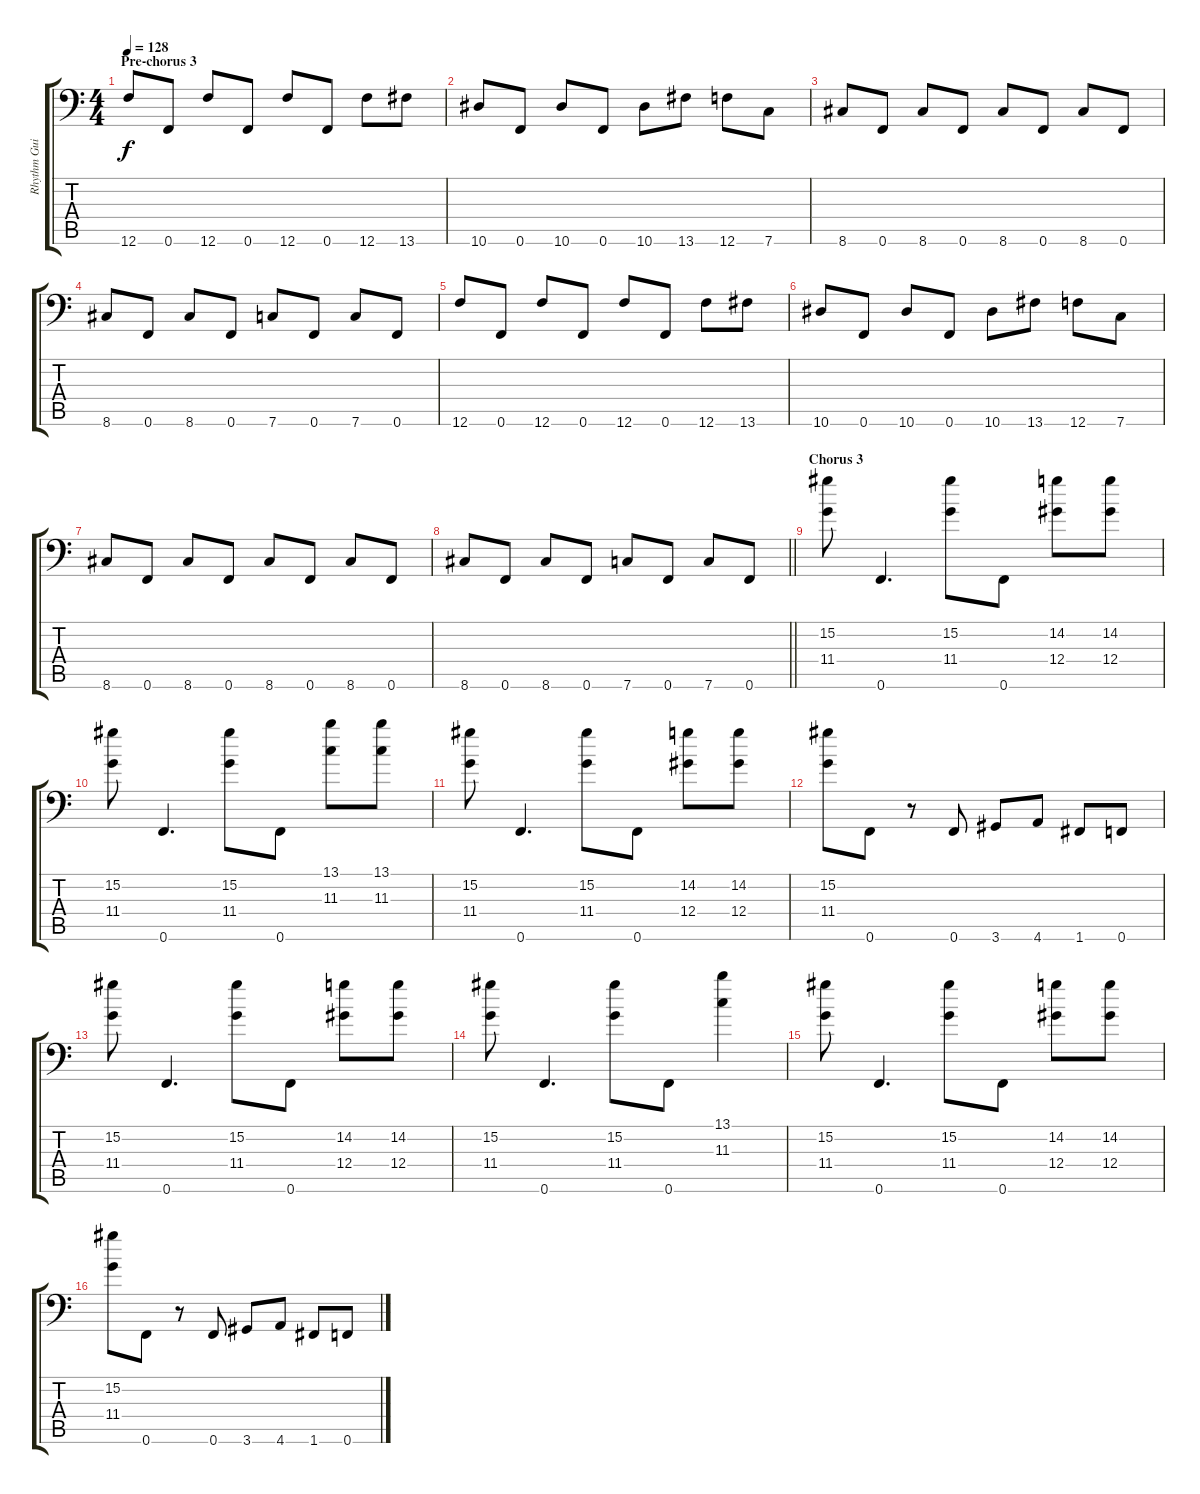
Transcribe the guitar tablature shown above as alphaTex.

\track ("Rhythm Guitar " "Rhythm Gui") {instrument distortionguitar}
\staff {score tabs}
\tuning (Bb3 F3 Db3 Ab2 Eb2 F1) {hide}
\ts (4 4)
\section ("" "Pre-chorus 3")
\tempo 128
\clef f4
\ks c
12.6.8{dy f} 0.6.8 12.6.8 0.6.8 12.6.8 0.6.8 12.6.8 13.6.8 |
10.6.8 0.6.8 10.6.8 0.6.8 10.6.8 13.6.8 12.6.8 7.6.8 |
8.6.8 0.6.8 8.6.8 0.6.8 8.6.8 0.6.8 8.6.8 0.6.8 |
8.6.8 0.6.8 8.6.8 0.6.8 7.6.8 0.6.8 7.6.8 0.6.8 |
12.6.8 0.6.8 12.6.8 0.6.8 12.6.8 0.6.8 12.6.8 13.6.8 |
10.6.8 0.6.8 10.6.8 0.6.8 10.6.8 13.6.8 12.6.8 7.6.8 |
8.6.8 0.6.8 8.6.8 0.6.8 8.6.8 0.6.8 8.6.8 0.6.8 |
\barLineRight lightlight
8.6.8 0.6.8 8.6.8 0.6.8 7.6.8 0.6.8 7.6.8 0.6.8 |
\section ("" "Chorus 3")
(15.2 11.4).8 0.6.4{d} (15.2 11.4).8 0.6.8 (14.2 12.4).8 (14.2 12.4).8 |
(15.2 11.4).8 0.6.4{d} (15.2 11.4).8 0.6.8 (13.1 11.3).8 (13.1 11.3).8 |
(15.2 11.4).8 0.6.4{d} (15.2 11.4).8 0.6.8 (14.2 12.4).8 (14.2 12.4).8 |
(15.2 11.4).8 0.6.8 r.8 0.6.8 3.6.8 4.6.8 1.6.8 0.6.8 |
(15.2 11.4).8 0.6.4{d} (15.2 11.4).8 0.6.8 (14.2 12.4).8 (14.2 12.4).8 |
(15.2 11.4).8 0.6.4{d} (15.2 11.4).8 0.6.8 (13.1 11.3).4 |
(15.2 11.4).8 0.6.4{d} (15.2 11.4).8 0.6.8 (14.2 12.4).8 (14.2 12.4).8 |
(15.2 11.4).8 0.6.8 r.8 0.6.8 3.6.8 4.6.8 1.6.8 0.6.8
